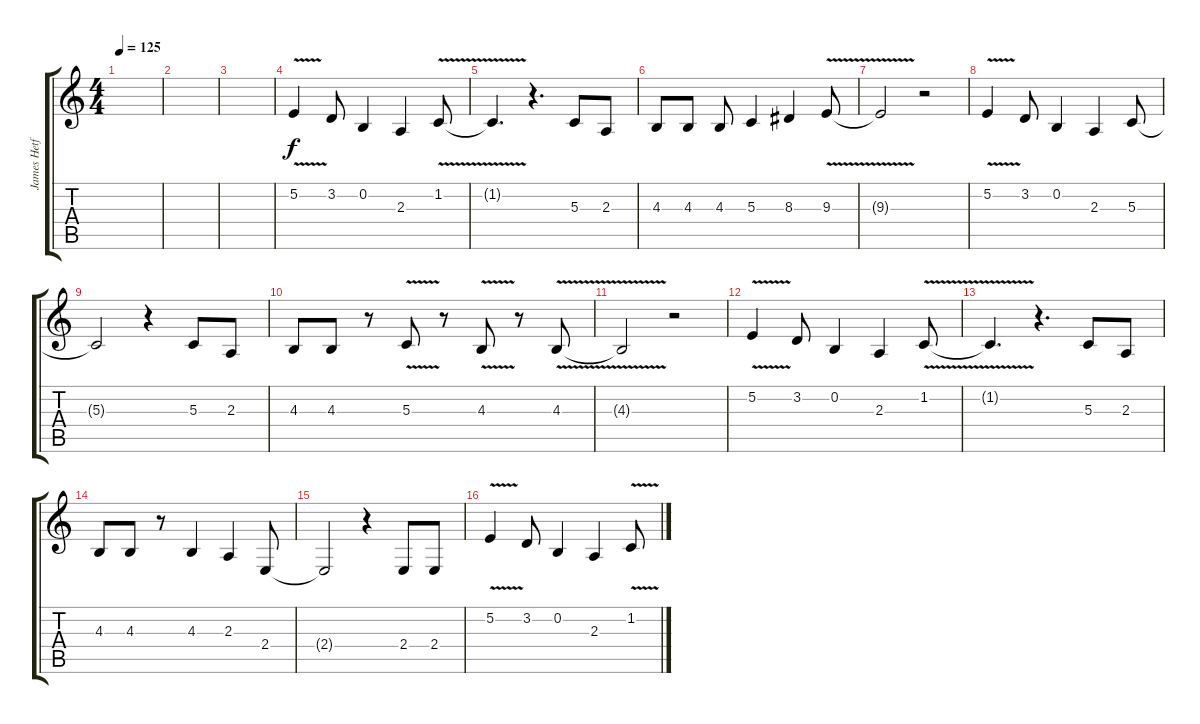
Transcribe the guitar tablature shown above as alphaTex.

\track ("James Hetfield Vocals" "James Hetf") {instrument englishhorn}
\staff {score tabs}
\tuning (E4 B3 G3 D3 A2 E2) {hide}
\ts (4 4)
\tempo 125
\clef g2
\ks c
|
|
|
5.2{v}.4 3.2.8 0.2.4 2.3.4 1.2{v}.8 |
1.2{t}.4{d} r.4{d} 5.3.8 2.3.8 |
4.3.8 4.3.8 4.3.8 5.3.4 8.3.4 9.3{v}.8 |
9.3{t}.2 r.2 |
5.2{v}.4 3.2.8 0.2.4 2.3.4 5.3.8 |
5.3{t}.2 r.4 5.3.8 2.3.8 |
4.3.8 4.3.8 r.8 5.3{v}.8 r.8 4.3{v}.8 r.8 4.3{v}.8 |
4.3{t}.2 r.2 |
5.2{v}.4 3.2.8 0.2.4 2.3.4 1.2{v}.8 |
1.2{t}.4{d} r.4{d} 5.3.8 2.3.8 |
4.3.8 4.3.8 r.8 4.3.4 2.3.4 2.4.8 |
2.4{t}.2 r.4 2.4.8 2.4.8 |
5.2{v}.4 3.2.8 0.2.4 2.3.4 1.2{v}.8
